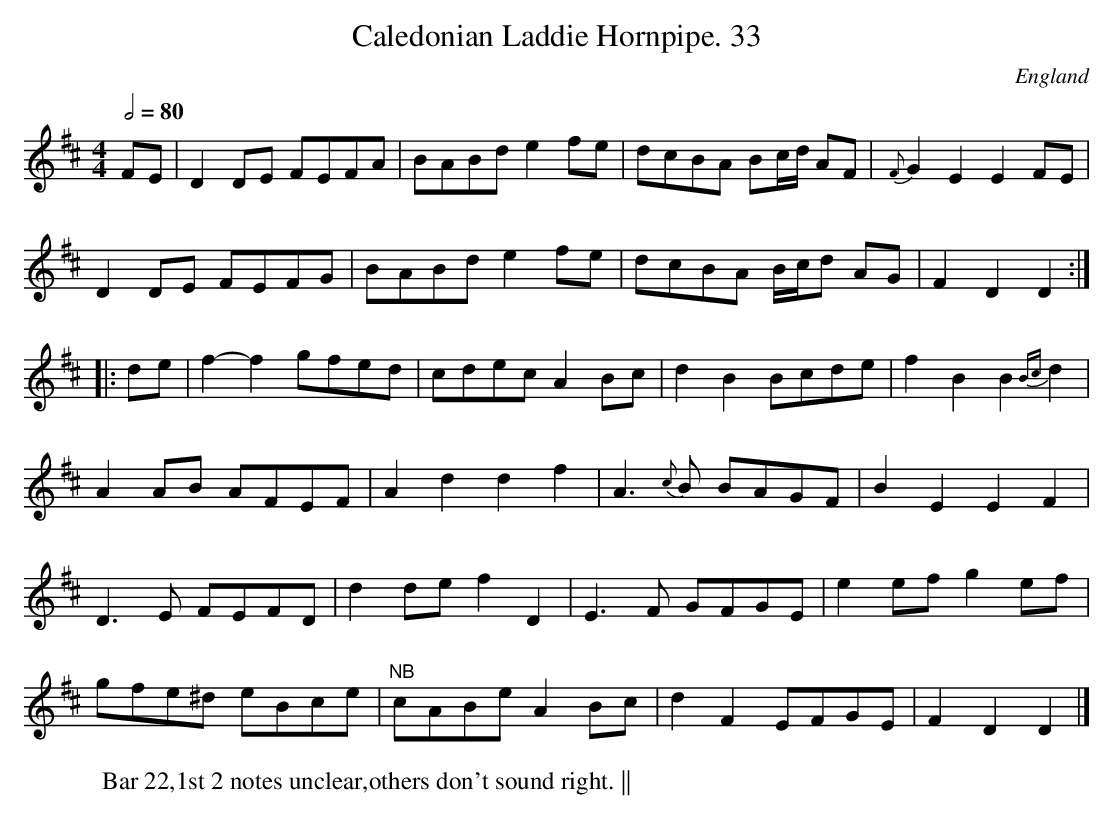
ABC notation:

X:1
T:Caledonian Laddie Hornpipe. 33
M:4/4
Q:1/2=80
O:England
notC:In T.Browne's hand
K:D major
FE|D2DE FEFA|BABde2fe|dcBA Bc/d/ AF|{F}G2E2E2FE|!
D2DE FEFG|BABde2fe|dcBA B/c/d AG|F2D2D2:|!
|:de|f2-f2gfed|cdecA2Bc|d2B2Bcde|f2B2B2{Bc}d2|!
A2AB AFEF|A2d2d2f2|A3{c}B BAGF|B2E2E2F2|!
D3E FEFD|d2def2D2|E3F GFGE|e2efg2ef|!
gfe^d eBce|"^NB"cABeA2Bc|d2F2EFGE|F2D2D2|]
W:Bar 22,1st 2 notes unclear,others don't sound right. ||
